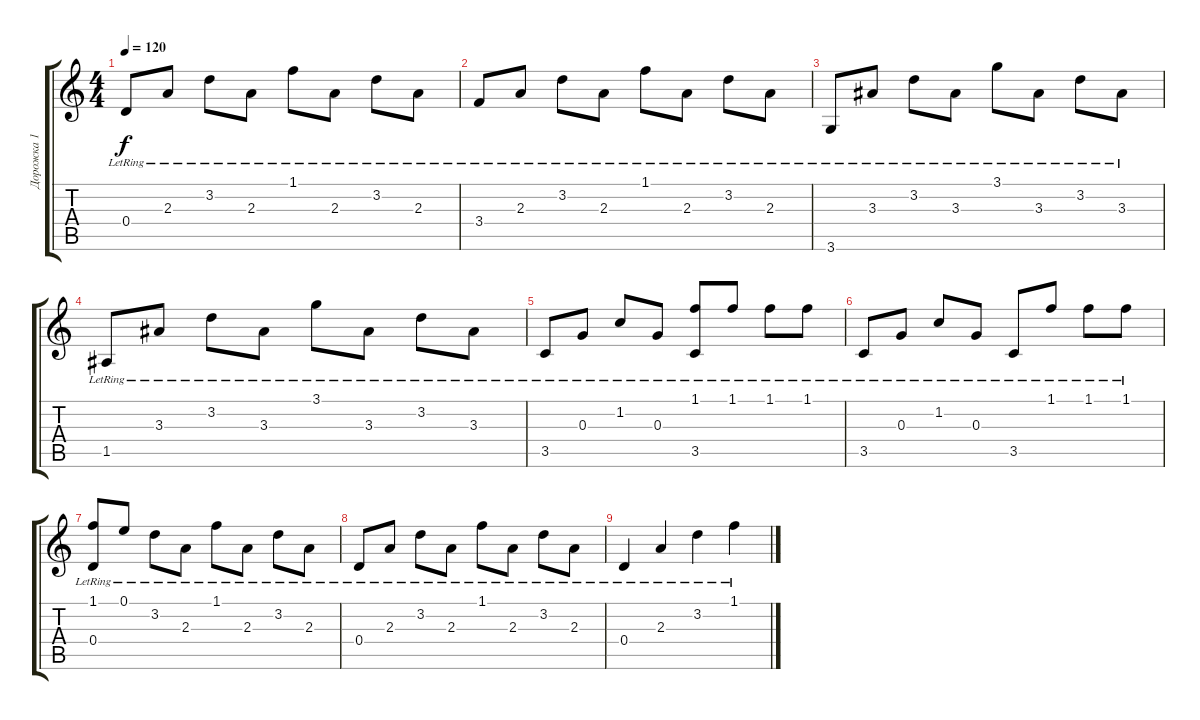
\track ("Дорожка 1" "Дорожка 1") {instrument acousticguitarnylon bank 24}
\staff {score tabs}
\tuning (E4 B3 G3 D3 A2 E2) {hide}
\ts (4 4)
\tempo 120
\clef g2
\ks c
0.4{lr}.8{dy f} 2.3{lr}.8 3.2{lr}.8 2.3{lr}.8 1.1{lr}.8 2.3{lr}.8 3.2{lr}.8 2.3{lr}.8 |
3.4{lr}.8 2.3{lr}.8 3.2{lr}.8 2.3{lr}.8 1.1{lr}.8 2.3{lr}.8 3.2{lr}.8 2.3{lr}.8 |
3.6{lr}.8 3.3{lr}.8 3.2{lr}.8 3.3{lr}.8 3.1{lr}.8 3.3{lr}.8 3.2{lr}.8 3.3{lr}.8 |
1.5{lr}.8 3.3{lr}.8 3.2{lr}.8 3.3{lr}.8 3.1{lr}.8 3.3{lr}.8 3.2{lr}.8 3.3{lr}.8 |
3.5{lr}.8 0.3{lr}.8 1.2{lr}.8 0.3{lr}.8 (1.1{lr} 3.5{lr}).8 1.1{lr}.8 1.1{lr}.8 1.1{lr}.8 |
3.5{lr}.8 0.3{lr}.8 1.2{lr}.8 0.3{lr}.8 3.5{lr}.8 1.1{lr}.8 1.1{lr}.8 1.1{lr}.8 |
(1.1{lr} 0.4{lr}).8 0.1{lr}.8 3.2{lr}.8 2.3{lr}.8 1.1{lr}.8 2.3{lr}.8 3.2{lr}.8 2.3{lr}.8 |
0.4{lr}.8 2.3{lr}.8 3.2{lr}.8 2.3{lr}.8 1.1{lr}.8 2.3{lr}.8 3.2{lr}.8 2.3{lr}.8 |
0.4{lr}.4 2.3{lr}.4 3.2{lr}.4 1.1{lr}.4
